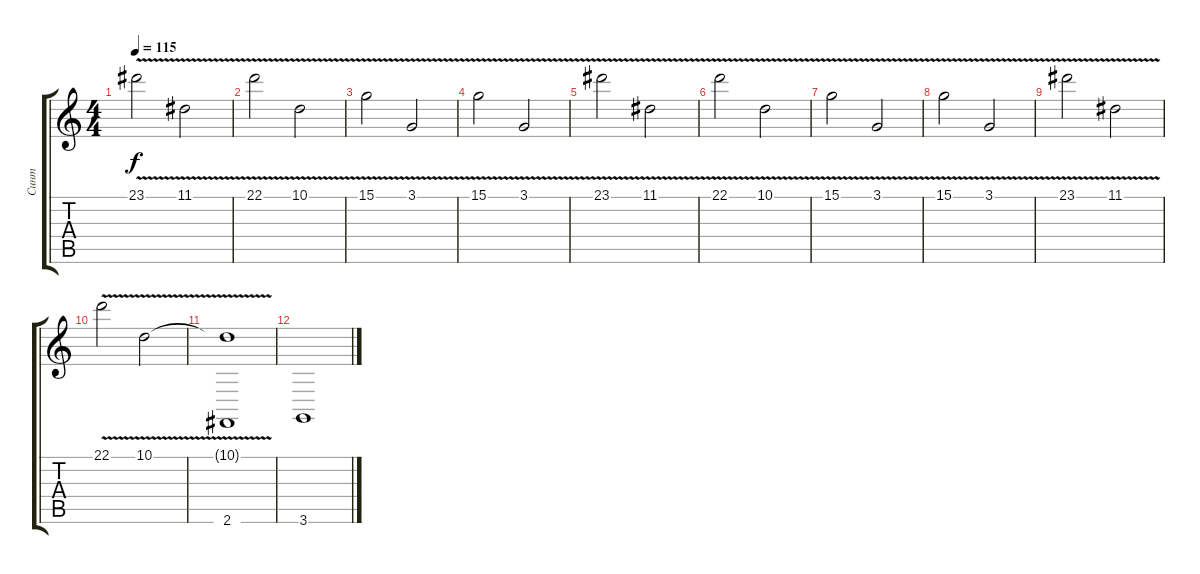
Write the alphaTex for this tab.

\track ("Синт" "Синт") {instrument pad2warm}
\staff {score tabs}
\tuning (E4 B3 G3 D3 A2 E2) {hide}
\ts (4 4)
\tempo 115
\clef g2
\ks c
23.1{v}.2{dy f} 11.1{v}.2 |
22.1{v}.2 10.1{v}.2 |
15.1{v}.2 3.1{v}.2 |
15.1{v}.2 3.1{v}.2 |
23.1{v}.2 11.1{v}.2 |
22.1{v}.2 10.1{v}.2 |
15.1{v}.2 3.1{v}.2 |
15.1{v}.2 3.1{v}.2 |
23.1{v}.2 11.1{v}.2 |
22.1{v}.2 10.1{v}.2 |
(10.1{t} 2.6).1 |
3.6.1
